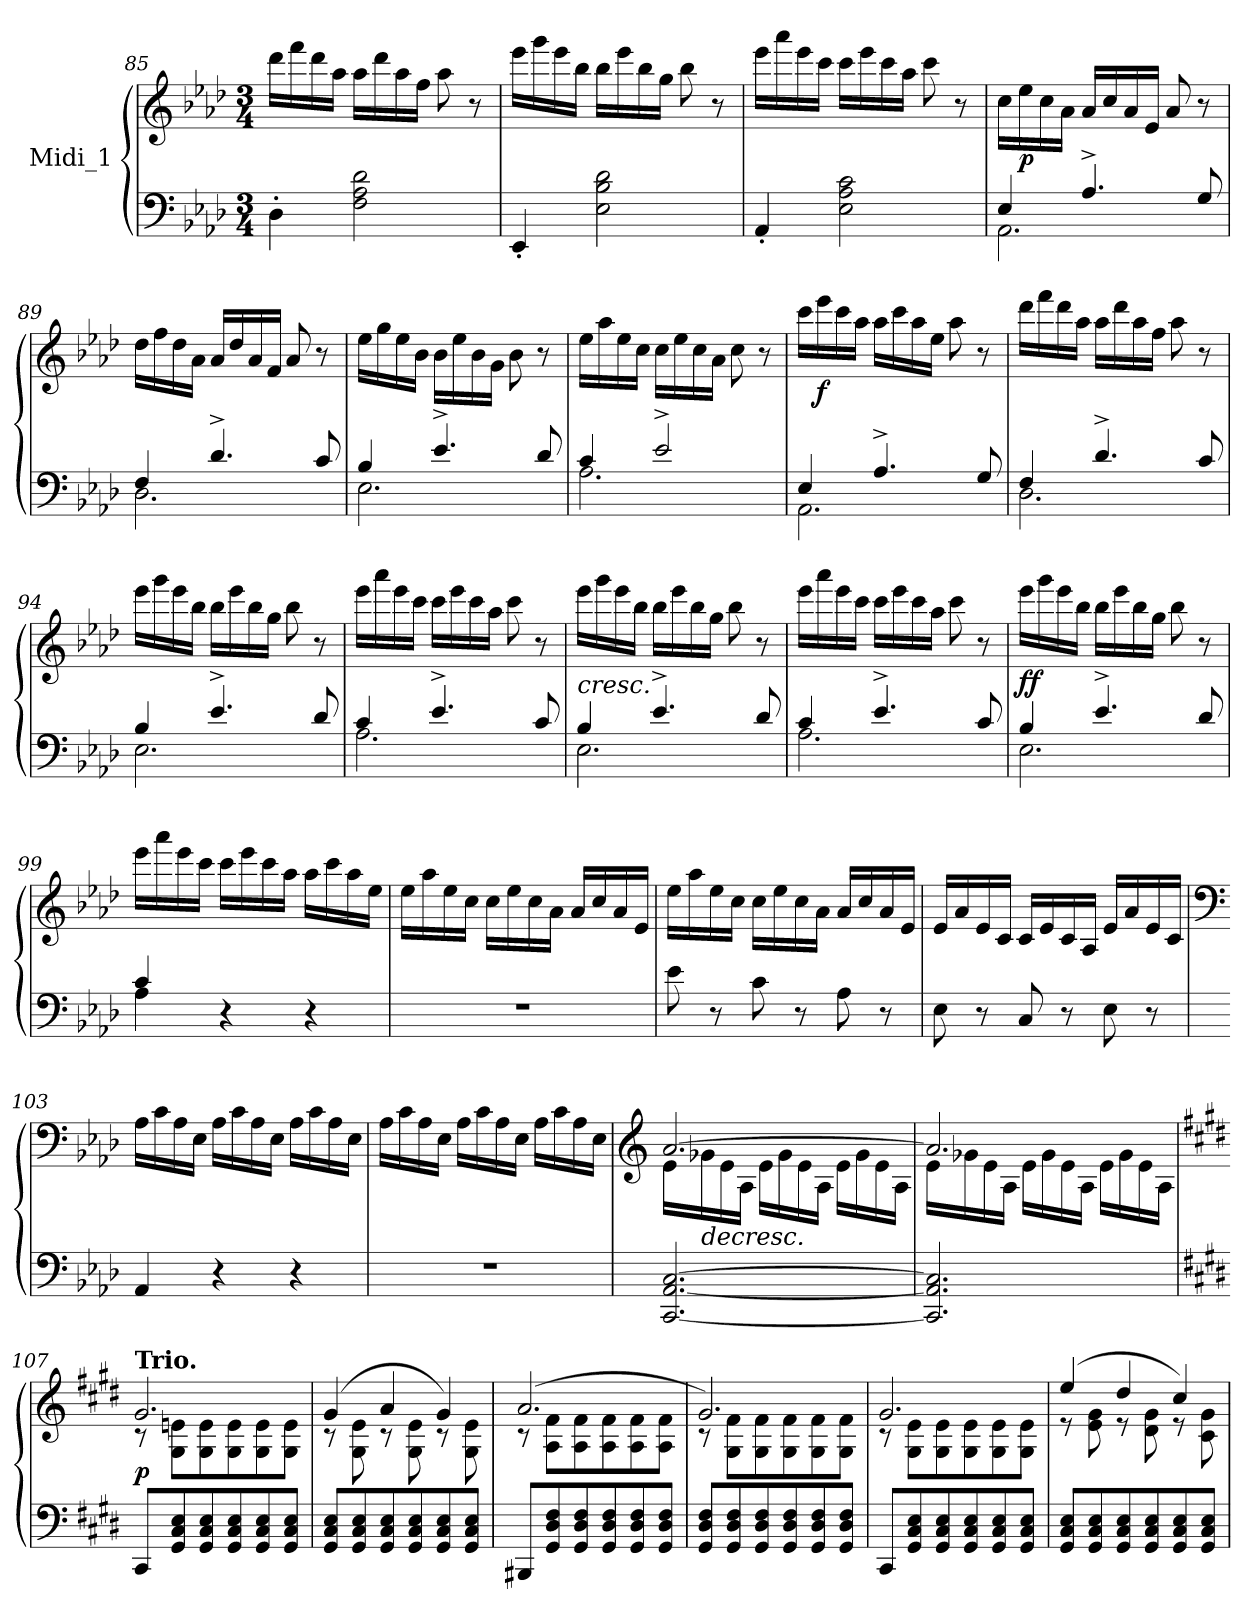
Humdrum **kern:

**kern	**kern	**dynam
*part1	*part1	*part1
*staff2	*staff1	*staff1/2
*I"Midi_1	*	*
*clefF4	*clefG2	*
*k[b-e-a-d-]	*k[b-e-a-d-]	*
*A-:	*A-:	*
*M3/4	*M3/4	*
=85	=85	=85
4D-'\	16ddd-\LL	.
.	16fff\	.
.	16ddd-\	.
.	16aa-\JJ	.
2F\ 2A-\ 2d-\	16aa-\LL	.
.	16ddd-\	.
.	16aa-\	.
.	16ff\JJ	.
.	8aa-\	.
.	8r	.
!!LO:LB:g=z
=86	=86	=86
4EE-'/	16eee-\LL	.
.	16ggg\	.
.	16eee-\	.
.	16bb-\JJ	.
2E-\ 2B-\ 2d-\	16bb-\LL	.
.	16eee-\	.
.	16bb-\	.
.	16gg\JJ	.
.	8bb-\	.
.	8r	.
=87	=87	=87
4AA-'/	16eee-\LL	.
.	16aaa-\	.
.	16eee-\	.
.	16ccc\JJ	.
2E-\ 2A-\ 2c\	16ccc\LL	.
.	16eee-\	.
.	16ccc\	.
.	16aa-\JJ	.
.	8ccc\	.
.	8r	.
=88	=88	=88
*^	*	*
4E-/	2.AA-\	16cc\LL	.
!	!	!	!LO:DY:b
.	.	16ee-\	p
.	.	16cc\	.
.	.	16a-\JJ	.
4.A-^/	.	16a-/LL	.
.	.	16cc/	.
.	.	16a-/	.
.	.	16e-/JJ	.
.	.	8a-/	.
8G/	.	8r	.
=89	=89	=89	=89
4F/	2.D-\	16dd-\LL	.
.	.	16ff\	.
.	.	16dd-\	.
.	.	16a-\JJ	.
4.d-^/	.	16a-/LL	.
.	.	16dd-/	.
.	.	16a-/	.
.	.	16f/JJ	.
.	.	8a-/	.
8c/	.	8r	.
!!LO:LB:g=z
=90	=90	=90	=90
4B-/	2.E-\	16ee-\LL	.
.	.	16gg\	.
.	.	16ee-\	.
.	.	16b-\JJ	.
4.e-^/	.	16b-\LL	.
.	.	16ee-\	.
.	.	16b-\	.
.	.	16g\JJ	.
.	.	8b-\	.
8d-/	.	8r	.
=91	=91	=91	=91
4c/	2.A-\	16ee-\LL	.
.	.	16aa-\	.
.	.	16ee-\	.
.	.	16cc\JJ	.
2e-^/	.	16cc\LL	.
.	.	16ee-\	.
.	.	16cc\	.
.	.	16a-\JJ	.
.	.	8cc\	.
.	.	8r	.
=92	=92	=92	=92
4E-/	2.AA-\	16ccc\LL	.
!	!	!	!LO:DY:b
.	.	16eee-\	f
.	.	16ccc\	.
.	.	16aa-\JJ	.
4.A-^/	.	16aa-\LL	.
.	.	16ccc\	.
.	.	16aa-\	.
.	.	16ee-\JJ	.
.	.	8aa-\	.
8G/	.	8r	.
=93	=93	=93	=93
4F/	2.D-\	16ddd-\LL	.
.	.	16fff\	.
.	.	16ddd-\	.
.	.	16aa-\JJ	.
4.d-^/	.	16aa-\LL	.
.	.	16ddd-\	.
.	.	16aa-\	.
.	.	16ff\JJ	.
.	.	8aa-\	.
8c/	.	8r	.
!!LO:LB:g=z
=94	=94	=94	=94
4B-/	2.E-\	16eee-\LL	.
.	.	16ggg\	.
.	.	16eee-\	.
.	.	16bb-\JJ	.
4.e-^/	.	16bb-\LL	.
.	.	16eee-\	.
.	.	16bb-\	.
.	.	16gg\JJ	.
.	.	8bb-\	.
8d-/	.	8r	.
=95	=95	=95	=95
4c/	2.A-\	16eee-\LL	.
.	.	16aaa-\	.
.	.	16eee-\	.
.	.	16ccc\JJ	.
4.e-^/	.	16ccc\LL	.
.	.	16eee-\	.
.	.	16ccc\	.
.	.	16aa-\JJ	.
.	.	8ccc\	.
8c/	.	8r	.
=96	=96	=96	=96
!LO:TX:a:i:t=cresc.	!	!	!
4B-/	2.E-\	16eee-\LL	.
.	.	16ggg\	.
.	.	16eee-\	.
.	.	16bb-\JJ	.
4.e-^/	.	16bb-\LL	.
.	.	16eee-\	.
.	.	16bb-\	.
.	.	16gg\JJ	.
.	.	8bb-\	.
8d-/	.	8r	.
=97	=97	=97	=97
4c/	2.A-\	16eee-\LL	.
.	.	16aaa-\	.
.	.	16eee-\	.
.	.	16ccc\JJ	.
4.e-^/	.	16ccc\LL	.
.	.	16eee-\	.
.	.	16ccc\	.
.	.	16aa-\JJ	.
.	.	8ccc\	.
8c/	.	8r	.
!!LO:LB:g=z
=98	=98	=98	=98
!	!	!	!LO:DY:a=2
4B-/	2.E-\	16eee-\LL	ff
.	.	16ggg\	.
.	.	16eee-\	.
.	.	16bb-\JJ	.
4.e-^/	.	16bb-\LL	.
.	.	16eee-\	.
.	.	16bb-\	.
.	.	16gg\JJ	.
.	.	8bb-\	.
8d-/	.	8r	.
=99	=99	=99	=99
4c/	4A-\	16eee-\LL	.
.	.	16aaa-\	.
.	.	16eee-\	.
.	.	16ccc\JJ	.
4r	4ryy	16ccc\LL	.
.	.	16eee-\	.
.	.	16ccc\	.
.	.	16aa-\JJ	.
4r	4ryy	16aa-\LL	.
.	.	16ccc\	.
.	.	16aa-\	.
.	.	16ee-\JJ	.
*v	*v	*	*
=100	=100	=100
2.r	16ee-\LL	.
.	16aa-\	.
.	16ee-\	.
.	16cc\JJ	.
.	16cc\LL	.
.	16ee-\	.
.	16cc\	.
.	16a-\JJ	.
.	16a-/LL	.
.	16cc/	.
.	16a-/	.
.	16e-/JJ	.
=101	=101	=101
8e-\	16ee-\LL	.
.	16aa-\	.
8r	16ee-\	.
.	16cc\JJ	.
8c\	16cc\LL	.
.	16ee-\	.
8r	16cc\	.
.	16a-\JJ	.
8A-\	16a-/LL	.
.	16cc/	.
8r	16a-/	.
.	16e-/JJ	.
!!LO:LB:g=z
=102	=102	=102
8E-\	16e-/LL	.
.	16a-/	.
8r	16e-/	.
.	16c/JJ	.
8C/	16c/LL	.
.	16e-/	.
8r	16c/	.
.	16A-/JJ	.
8E-\	16e-/LL	.
.	16a-/	.
8r	16e-/	.
.	16c/JJ	.
=103	=103	=103
*	*clefF4	*
4AA-/	16A-\LL	.
.	16c\	.
.	16A-\	.
.	16E-\JJ	.
4r	16A-\LL	.
.	16c\	.
.	16A-\	.
.	16E-\JJ	.
4r	16A-\LL	.
.	16c\	.
.	16A-\	.
.	16E-\JJ	.
=104	=104	=104
2.r	16A-\LL	.
.	16c\	.
.	16A-\	.
.	16E-\JJ	.
.	16A-\LL	.
.	16c\	.
.	16A-\	.
.	16E-\JJ	.
.	16A-\LL	.
.	16c\	.
.	16A-\	.
.	16E-\JJ	.
!!LO:LB:g=z
=105	=105	=105
*	*clefG2	*
*	*^	*
[2.CC/ [2.AA-/ [2.C/	[2.a-/	16e-\LL	.
!	!	!LO:TX:b:i:t=decresc.	!
.	.	16g-X\	.
.	.	16e-\	.
.	.	16A-\JJ	.
.	.	16e-\LL	.
.	.	16g-\	.
.	.	16e-\	.
.	.	16A-\JJ	.
.	.	16e-\LL	.
.	.	16g-\	.
.	.	16e-\	.
.	.	16A-\JJ	.
=106	=106	=106	=106
2.CC/] 2.AA-/] 2.C/]	2.a-/]	16e-\LL	.
.	.	16g-X\	.
.	.	16e-\	.
.	.	16A-\JJ	.
.	.	16e-\LL	.
.	.	16g-\	.
.	.	16e-\	.
.	.	16A-\JJ	.
.	.	16e-\LL	.
.	.	16g-\	.
.	.	16e-\	.
.	.	16A-\JJ	.
=107	=107	=107	=107
*k[f#c#g#d#]	*k[f#c#g#d#]	*	*
*E:	*E:	*	*
!	!LO:TX:a:B:t=Trio.	!	!
!	!	!	!LO:DY:a=2
8CC#/L	2.g#/	8r	p
8GG#/ 8C#/ 8E/	.	8G#i\ 8eni\L	.
8GG#/ 8C#/ 8E/	.	8G#\ 8e\	.
8GG#/ 8C#/ 8E/	.	8G#\ 8e\	.
8GG#/ 8C#/ 8E/	.	8G#\ 8e\	.
8GG#/ 8C#/ 8E/J	.	8G#\ 8e\J	.
=108	=108	=108	=108
8GG#/ 8C#/ 8E/L	(>4g#/	8r	.
8GG#/ 8C#/ 8E/	.	8G#\ 8e\	.
8GG#/ 8C#/ 8E/	4a/	8r	.
8GG#/ 8C#/ 8E/	.	8G#\ 8e\	.
8GG#/ 8C#/ 8E/	4g#/)	8r	.
8GG#/ 8C#/ 8E/J	.	8G#\ 8e\	.
=109	=109	=109	=109
8BBB#X/L	(2.a/	8r	.
8GG#/ 8D#/ 8F#/	.	8A\ 8f#\L	.
8GG#/ 8D#/ 8F#/	.	8A\ 8f#\	.
8GG#/ 8D#/ 8F#/	.	8A\ 8f#\	.
8GG#/ 8D#/ 8F#/	.	8A\ 8f#\	.
8GG#/ 8D#/ 8F#/J	.	8A\ 8f#\J	.
=110	=110	=110	=110
8GG#/ 8D#/ 8F#/L	2.g#/)	8r	.
8GG#/ 8D#/ 8F#/	.	8G#\ 8f#\L	.
8GG#/ 8D#/ 8F#/	.	8G#\ 8f#\	.
8GG#/ 8D#/ 8F#/	.	8G#\ 8f#\	.
8GG#/ 8D#/ 8F#/	.	8G#\ 8f#\	.
8GG#/ 8D#/ 8F#/J	.	8G#\ 8f#\J	.
!!LO:LB:g=z	!!
=111	=111	=111	=111
8CC#/L	2.g#/	8r	.
8GG#/ 8C#/ 8E/	.	8G#\ 8e\L	.
8GG#/ 8C#/ 8E/	.	8G#\ 8e\	.
8GG#/ 8C#/ 8E/	.	8G#\ 8e\	.
8GG#/ 8C#/ 8E/	.	8G#\ 8e\	.
8GG#/ 8C#/ 8E/J	.	8G#\ 8e\J	.
=112	=112	=112	=112
8GG#/ 8C#/ 8E/L	(>4ee/	8r	.
8GG#/ 8C#/ 8E/	.	8e\ 8g#\	.
8GG#/ 8C#/ 8E/	4dd#/	8r	.
8GG#/ 8C#/ 8E/	.	8d#\ 8g#\	.
8GG#/ 8C#/ 8E/	4cc#/)	8r	.
8GG#/ 8C#/ 8E/J	.	8c#\ 8g#\	.
*	*v	*v	*
=	=	=
*-	*-	*-
